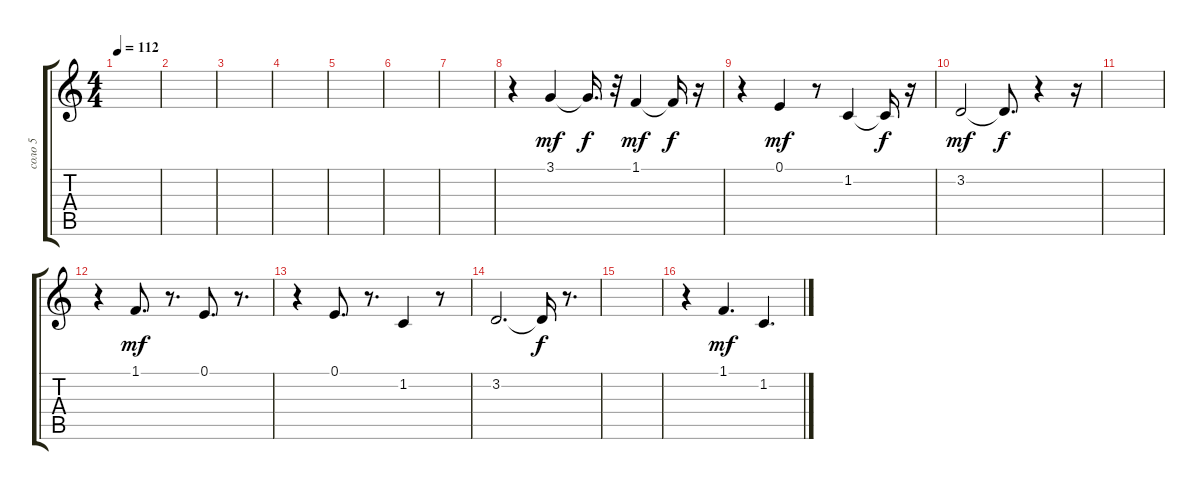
\track ("соло 5" "соло 5") {instrument synthstrings2}
\staff {score tabs}
\tuning (E4 B3 G3 D3 A2 E2) {hide}
\ts (4 4)
\tempo 112
\clef g2
\ks c
|
|
|
|
|
|
|
r.4 3.1.4{dy mf instrument musicbox} 3.1{t}.16{d dy f} r.32 1.1.4{dy mf} 1.1{t}.16{dy f} r.16 |
r.4 0.1.4{dy mf} r.8 1.2.4 1.2{t}.16{dy f} r.16 |
3.2.2{dy mf} 3.2{t}.8{d dy f} r.4 r.16 |
|
r.4 1.1.8{d dy mf} r.8{d} 0.1.8{d} r.8{d} |
r.4 0.1.8{d} r.8{d} 1.2.4 r.8 |
3.2.2{d} 3.2{t}.16{dy f} r.8{d} |
|
r.4 1.1.4{d dy mf} 1.2.4{d}
